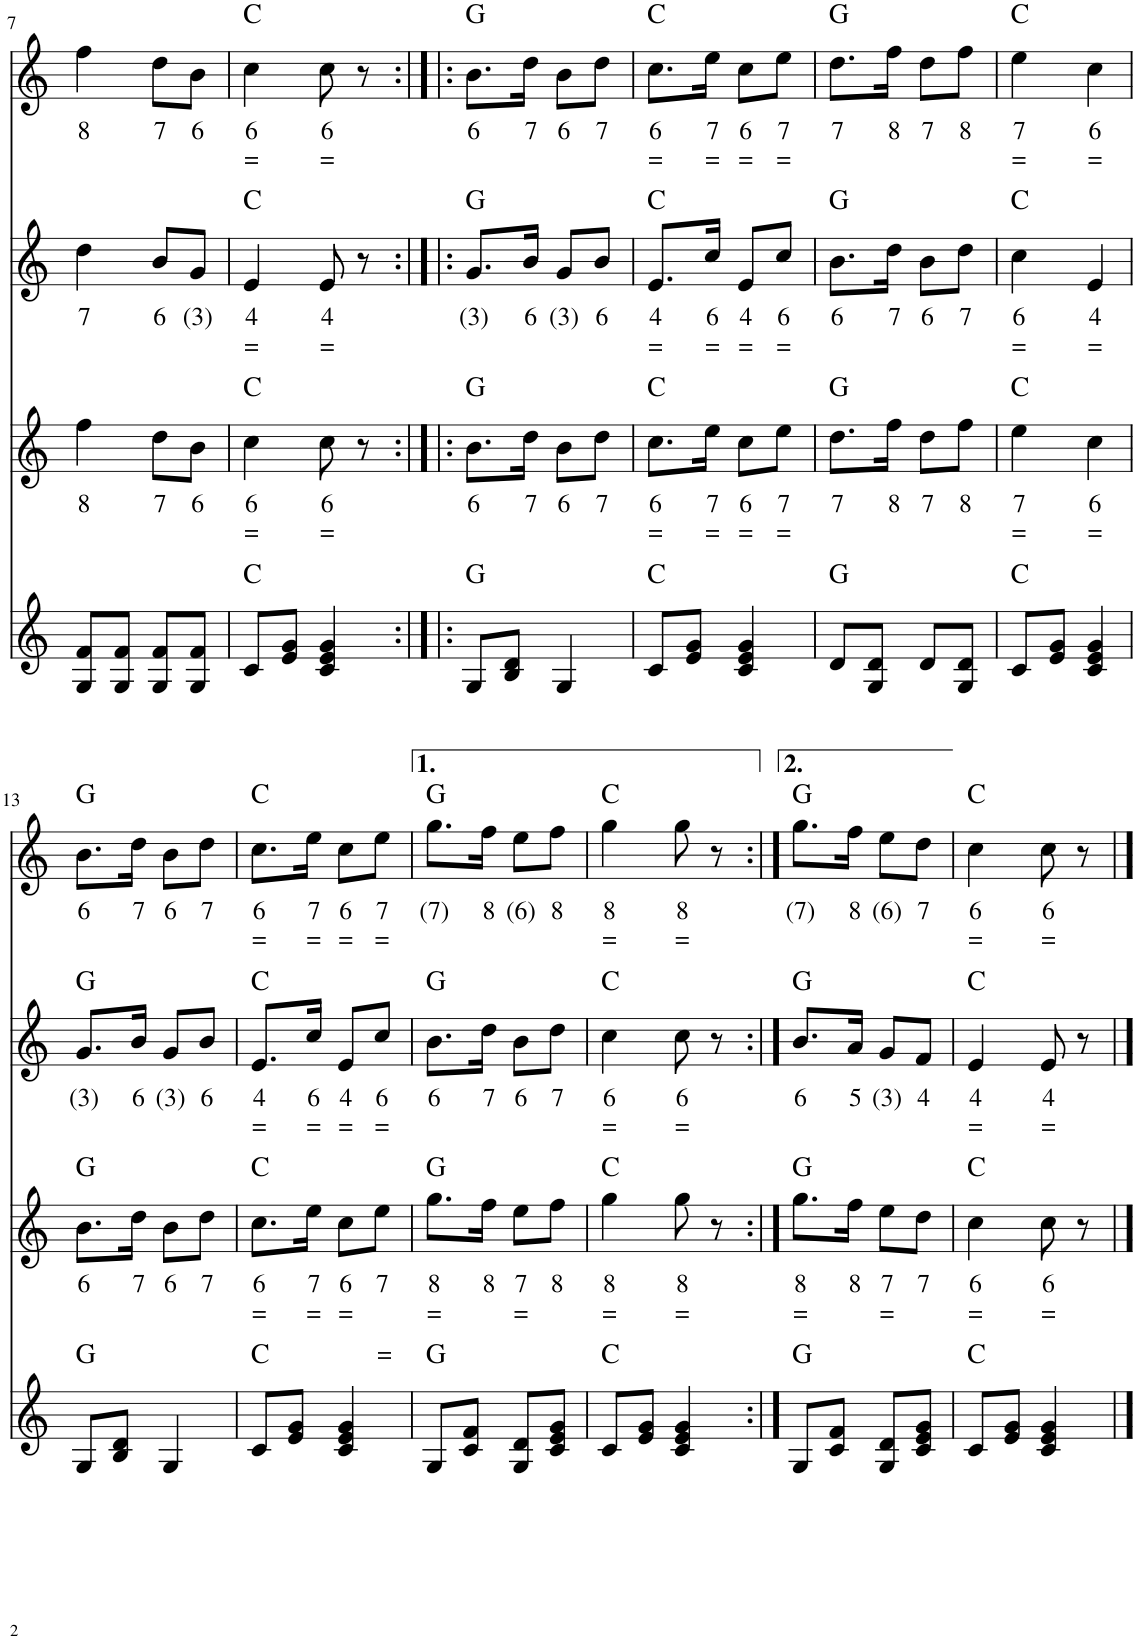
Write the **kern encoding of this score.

**kern	**kern	**text	**text	**harte	**kern	**text	**text	**harte	**kern	**text	**text	**harte
*part4	*part3	*part3	*part3	*part3	*part2	*part2	*part2	*part2	*part1	*part1	*part1	*part1
*staff4	*staff3	*staff3	*staff3	*	*staff2	*staff2	*staff2	*	*staff1	*staff1	*staff1	*
*I"Stem	*I"Stem	*	*	*	*I"Violin	*	*	*	*I"Flute	*	*	*
!!LO:PB:g=z
*clefG2	*clefG2	*	*	*	*clefG2	*	*	*	*clefG2	*	*	*
*k[]	*k[]	*	*	*	*k[]	*	*	*	*k[]	*	*	*
*M2/4	*M2/4	*	*	*	*M2/4	*	*	*	*M2/4	*	*	*
=7	=7	=7	=7	=7	=7	=7	=7	=7	=7	=7	=7	=7
!	!	!LO:LY:b	!	!	!	!LO:LY:b	!	!	!	!LO:LY:b	!	!
8G/ 8f/L	4ff\	8	.	.	4dd\	7	.	.	4ff\	8	.	.
8G/ 8f/J	.	.	.	.	.	.	.	.	.	.	.	.
!	!	!LO:LY:b	!	!	!	!LO:LY:b	!	!	!	!LO:LY:b	!	!
8G/ 8f/L	8dd\L	7	.	.	8b/L	6	.	.	8dd\L	7	.	.
!	!	!LO:LY:b	!	!	!	!LO:LY:b	!	!	!	!LO:LY:b	!	!
8G/ 8f/J	8b\J	6	.	.	8g/J	(3)	.	.	8b\J	6	.	.
=8	=8	=8	=8	=8	=8	=8	=8	=8	=8	=8	=8	=8
!	!	!LO:LY:b	!LO:LY:b	!	!	!LO:LY:b	!LO:LY:b	!	!	!LO:LY:b	!LO:LY:b	!
8c/L	4cc\	6	=	C:maj	4e/	4	=	C:maj	4cc\	6	=	C:maj
8e/ 8g/J	.	.	.	.	.	.	.	.	.	.	.	.
!	!	!LO:LY:b	!LO:LY:b	!	!	!LO:LY:b	!LO:LY:b	!	!	!LO:LY:b	!LO:LY:b	!
4c/ 4e/ 4g/	8cc\	6	=	.	8e/	4	=	.	8cc\	6	=	.
.	8r	.	.	.	8r	.	.	.	8r	.	.	.
=9:|!|:	=9:|!|:	=9:|!|:	=9:|!|:	=9:|!|:	=9:|!|:	=9:|!|:	=9:|!|:	=9:|!|:	=9:|!|:	=9:|!|:	=9:|!|:	=9:|!|:
!	!	!LO:LY:b	!	!	!	!LO:LY:b	!	!	!	!LO:LY:b	!	!
8G/L	8.b\L	6	.	G:maj	8.g/L	(3)	.	G:maj	8.b\L	6	.	G:maj
8B/ 8d/J	.	.	.	.	.	.	.	.	.	.	.	.
!	!	!LO:LY:b	!	!	!	!LO:LY:b	!	!	!	!LO:LY:b	!	!
.	16dd\Jk	7	.	.	16b/Jk	6	.	.	16dd\Jk	7	.	.
!	!	!LO:LY:b	!	!	!	!LO:LY:b	!	!	!	!LO:LY:b	!	!
4G/	8b\L	6	.	.	8g/L	(3)	.	.	8b\L	6	.	.
!	!	!LO:LY:b	!	!	!	!LO:LY:b	!	!	!	!LO:LY:b	!	!
.	8dd\J	7	.	.	8b/J	6	.	.	8dd\J	7	.	.
=10	=10	=10	=10	=10	=10	=10	=10	=10	=10	=10	=10	=10
!	!	!LO:LY:b	!LO:LY:b	!	!	!LO:LY:b	!LO:LY:b	!	!	!LO:LY:b	!LO:LY:b	!
8c/L	8.cc\L	6	=	C:maj	8.e/L	4	=	C:maj	8.cc\L	6	=	C:maj
8e/ 8g/J	.	.	.	.	.	.	.	.	.	.	.	.
!	!	!LO:LY:b	!LO:LY:b	!	!	!LO:LY:b	!LO:LY:b	!	!	!LO:LY:b	!LO:LY:b	!
.	16ee\Jk	7	=	.	16cc/Jk	6	=	.	16ee\Jk	7	=	.
!	!	!LO:LY:b	!LO:LY:b	!	!	!LO:LY:b	!LO:LY:b	!	!	!LO:LY:b	!LO:LY:b	!
4c/ 4e/ 4g/	8cc\L	6	=	.	8e/L	4	=	.	8cc\L	6	=	.
!	!	!LO:LY:b	!LO:LY:b	!	!	!LO:LY:b	!LO:LY:b	!	!	!LO:LY:b	!LO:LY:b	!
.	8ee\J	7	=	.	8cc/J	6	=	.	8ee\J	7	=	.
=11	=11	=11	=11	=11	=11	=11	=11	=11	=11	=11	=11	=11
!	!	!LO:LY:b	!	!	!	!LO:LY:b	!	!	!	!LO:LY:b	!	!
8d/L	8.dd\L	7	.	G:maj	8.b\L	6	.	G:maj	8.dd\L	7	.	G:maj
8G/ 8d/J	.	.	.	.	.	.	.	.	.	.	.	.
!	!	!LO:LY:b	!	!	!	!LO:LY:b	!	!	!	!LO:LY:b	!	!
.	16ff\Jk	8	.	.	16dd\Jk	7	.	.	16ff\Jk	8	.	.
!	!	!LO:LY:b	!	!	!	!LO:LY:b	!	!	!	!LO:LY:b	!	!
8d/L	8dd\L	7	.	.	8b\L	6	.	.	8dd\L	7	.	.
!	!	!LO:LY:b	!	!	!	!LO:LY:b	!	!	!	!LO:LY:b	!	!
8G/ 8d/J	8ff\J	8	.	.	8dd\J	7	.	.	8ff\J	8	.	.
=12	=12	=12	=12	=12	=12	=12	=12	=12	=12	=12	=12	=12
!	!	!LO:LY:b	!LO:LY:b	!	!	!LO:LY:b	!LO:LY:b	!	!	!LO:LY:b	!LO:LY:b	!
8c/L	4ee\	7	=	C:maj	4cc\	6	=	C:maj	4ee\	7	=	C:maj
8e/ 8g/J	.	.	.	.	.	.	.	.	.	.	.	.
!	!	!LO:LY:b	!LO:LY:b	!	!	!LO:LY:b	!LO:LY:b	!	!	!LO:LY:b	!LO:LY:b	!
4c/ 4e/ 4g/	4cc\	6	=	.	4e/	4	=	.	4cc\	6	=	.
!!LO:LB:g=z
=13	=13	=13	=13	=13	=13	=13	=13	=13	=13	=13	=13	=13
!	!	!LO:LY:b	!	!	!	!LO:LY:b	!	!	!	!LO:LY:b	!	!
8G/L	8.b\L	6	.	G:maj	8.g/L	(3)	.	G:maj	8.b\L	6	.	G:maj
8B/ 8d/J	.	.	.	.	.	.	.	.	.	.	.	.
!	!	!LO:LY:b	!	!	!	!LO:LY:b	!	!	!	!LO:LY:b	!	!
.	16dd\Jk	7	.	.	16b/Jk	6	.	.	16dd\Jk	7	.	.
!	!	!LO:LY:b	!	!	!	!LO:LY:b	!	!	!	!LO:LY:b	!	!
4G/	8b\L	6	.	.	8g/L	(3)	.	.	8b\L	6	.	.
!	!	!LO:LY:b	!	!	!	!LO:LY:b	!	!	!	!LO:LY:b	!	!
.	8dd\J	7	.	.	8b/J	6	.	.	8dd\J	7	.	.
=14	=14	=14	=14	=14	=14	=14	=14	=14	=14	=14	=14	=14
!	!	!LO:LY:b	!LO:LY:b	!	!	!LO:LY:b	!LO:LY:b	!	!	!LO:LY:b	!LO:LY:b	!
8c/L	8.cc\L	6	=	C:maj	8.e/L	4	=	C:maj	8.cc\L	6	=	C:maj
8e/ 8g/J	.	.	.	.	.	.	.	.	.	.	.	.
!	!	!LO:LY:b	!LO:LY:b	!	!	!LO:LY:b	!LO:LY:b	!	!	!LO:LY:b	!LO:LY:b	!
.	16ee\Jk	7	=	.	16cc/Jk	6	=	.	16ee\Jk	7	=	.
!	!	!LO:LY:b	!LO:LY:b	!	!	!LO:LY:b	!LO:LY:b	!	!	!LO:LY:b	!LO:LY:b	!
4c/ 4e/ 4g/	8cc\L	6	=	.	8e/L	4	=	.	8cc\L	6	=	.
!	!	!LO:LY:b	!LO:LY:b	!	!	!LO:LY:b	!LO:LY:b	!	!	!LO:LY:b	!LO:LY:b	!
.	8ee\J	7	=	.	8cc/J	6	=	.	8ee\J	7	=	.
=15	=15	=15	=15	=15	=15	=15	=15	=15	=15	=15	=15	=15
!	!	!LO:LY:b	!LO:LY:b	!	!	!LO:LY:b	!	!	!	!LO:LY:b	!	!
8G/L	8.gg\L	8	=	G:maj	8.b\L	6	.	G:maj	8.gg\L	(7)	.	G:maj
8c/ 8f/J	.	.	.	.	.	.	.	.	.	.	.	.
!	!	!LO:LY:b	!	!	!	!LO:LY:b	!	!	!	!LO:LY:b	!	!
.	16ff\Jk	8	.	.	16dd\Jk	7	.	.	16ff\Jk	8	.	.
!	!	!LO:LY:b	!LO:LY:b	!	!	!LO:LY:b	!	!	!	!LO:LY:b	!	!
8G/ 8d/L	8ee\L	7	=	.	8b\L	6	.	.	8ee\L	(6)	.	.
!	!	!LO:LY:b	!	!	!	!LO:LY:b	!	!	!	!LO:LY:b	!	!
8c/ 8e/ 8g/J	8ff\J	8	.	.	8dd\J	7	.	.	8ff\J	8	.	.
=16	=16	=16	=16	=16	=16	=16	=16	=16	=16	=16	=16	=16
!	!	!LO:LY:b	!LO:LY:b	!	!	!LO:LY:b	!LO:LY:b	!	!	!LO:LY:b	!LO:LY:b	!
8c/L	4gg\	8	=	C:maj	4cc\	6	=	C:maj	4gg\	8	=	C:maj
8e/ 8g/J	.	.	.	.	.	.	.	.	.	.	.	.
!	!	!LO:LY:b	!LO:LY:b	!	!	!LO:LY:b	!LO:LY:b	!	!	!LO:LY:b	!LO:LY:b	!
4c/ 4e/ 4g/	8gg\	8	=	.	8cc\	6	=	.	8gg\	8	=	.
.	8r	.	.	.	8r	.	.	.	8r	.	.	.
=17:|!	=17:|!	=17:|!	=17:|!	=17:|!	=17:|!	=17:|!	=17:|!	=17:|!	=17:|!	=17:|!	=17:|!	=17:|!
!	!	!LO:LY:b	!LO:LY:b	!	!	!LO:LY:b	!	!	!	!LO:LY:b	!	!
8G/L	8.gg\L	8	=	G:maj	8.b/L	6	.	G:maj	8.gg\L	(7)	.	G:maj
8c/ 8f/J	.	.	.	.	.	.	.	.	.	.	.	.
!	!	!LO:LY:b	!	!	!	!LO:LY:b	!	!	!	!LO:LY:b	!	!
.	16ff\Jk	8	.	.	16a/Jk	5	.	.	16ff\Jk	8	.	.
!	!	!LO:LY:b	!LO:LY:b	!	!	!LO:LY:b	!	!	!	!LO:LY:b	!	!
8G/ 8d/L	8ee\L	7	=	.	8g/L	(3)	.	.	8ee\L	(6)	.	.
!	!	!LO:LY:b	!	!	!	!LO:LY:b	!	!	!	!LO:LY:b	!	!
8c/ 8e/ 8g/J	8dd\J	7	.	.	8f/J	4	.	.	8dd\J	7	.	.
=18	=18	=18	=18	=18	=18	=18	=18	=18	=18	=18	=18	=18
!	!	!LO:LY:b	!LO:LY:b	!	!	!LO:LY:b	!LO:LY:b	!	!	!LO:LY:b	!LO:LY:b	!
8c/L	4cc\	6	=	C:maj	4e/	4	=	C:maj	4cc\	6	=	C:maj
8e/ 8g/J	.	.	.	.	.	.	.	.	.	.	.	.
!	!	!LO:LY:b	!LO:LY:b	!	!	!LO:LY:b	!LO:LY:b	!	!	!LO:LY:b	!LO:LY:b	!
4c/ 4e/ 4g/	8cc\	6	=	.	8e/	4	=	.	8cc\	6	=	.
.	8r	.	.	.	8r	.	.	.	8r	.	.	.
==	==	==	==	==	==	==	==	==	==	==	==	==
*-	*-	*-	*-	*-	*-	*-	*-	*-	*-	*-	*-	*-
